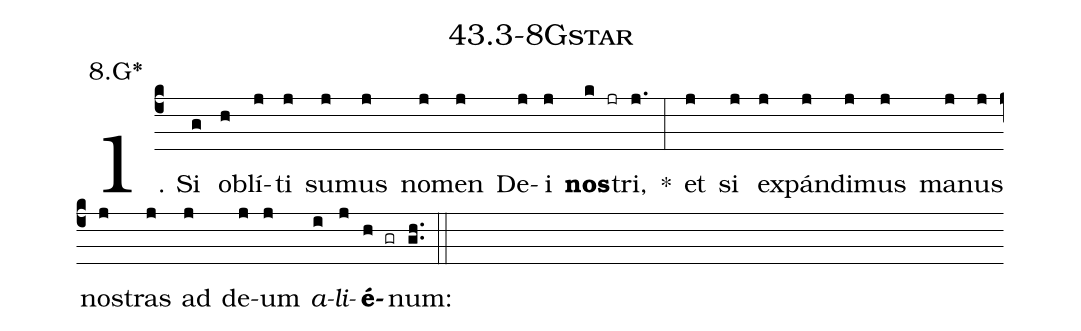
name: 43.3-8Gstar;
annotation: 8.G*;
%%
(c4)1. Si(g) ob(h)lí(j)ti(j) su(j)mus(j) no(j)men(j) De(j)i(j) <b>nos</b>(k jr)tri,(j.) *(:) et(j) si(j) ex(j)pán(j)di(j)mus(j) ma(j)nus(j) nos(j)tras(j) ad(j) de(j)um(j) <i>a</i>(i)<i>li</i>(j)<b>é</b>(h gr)num:(gh..) (::)
